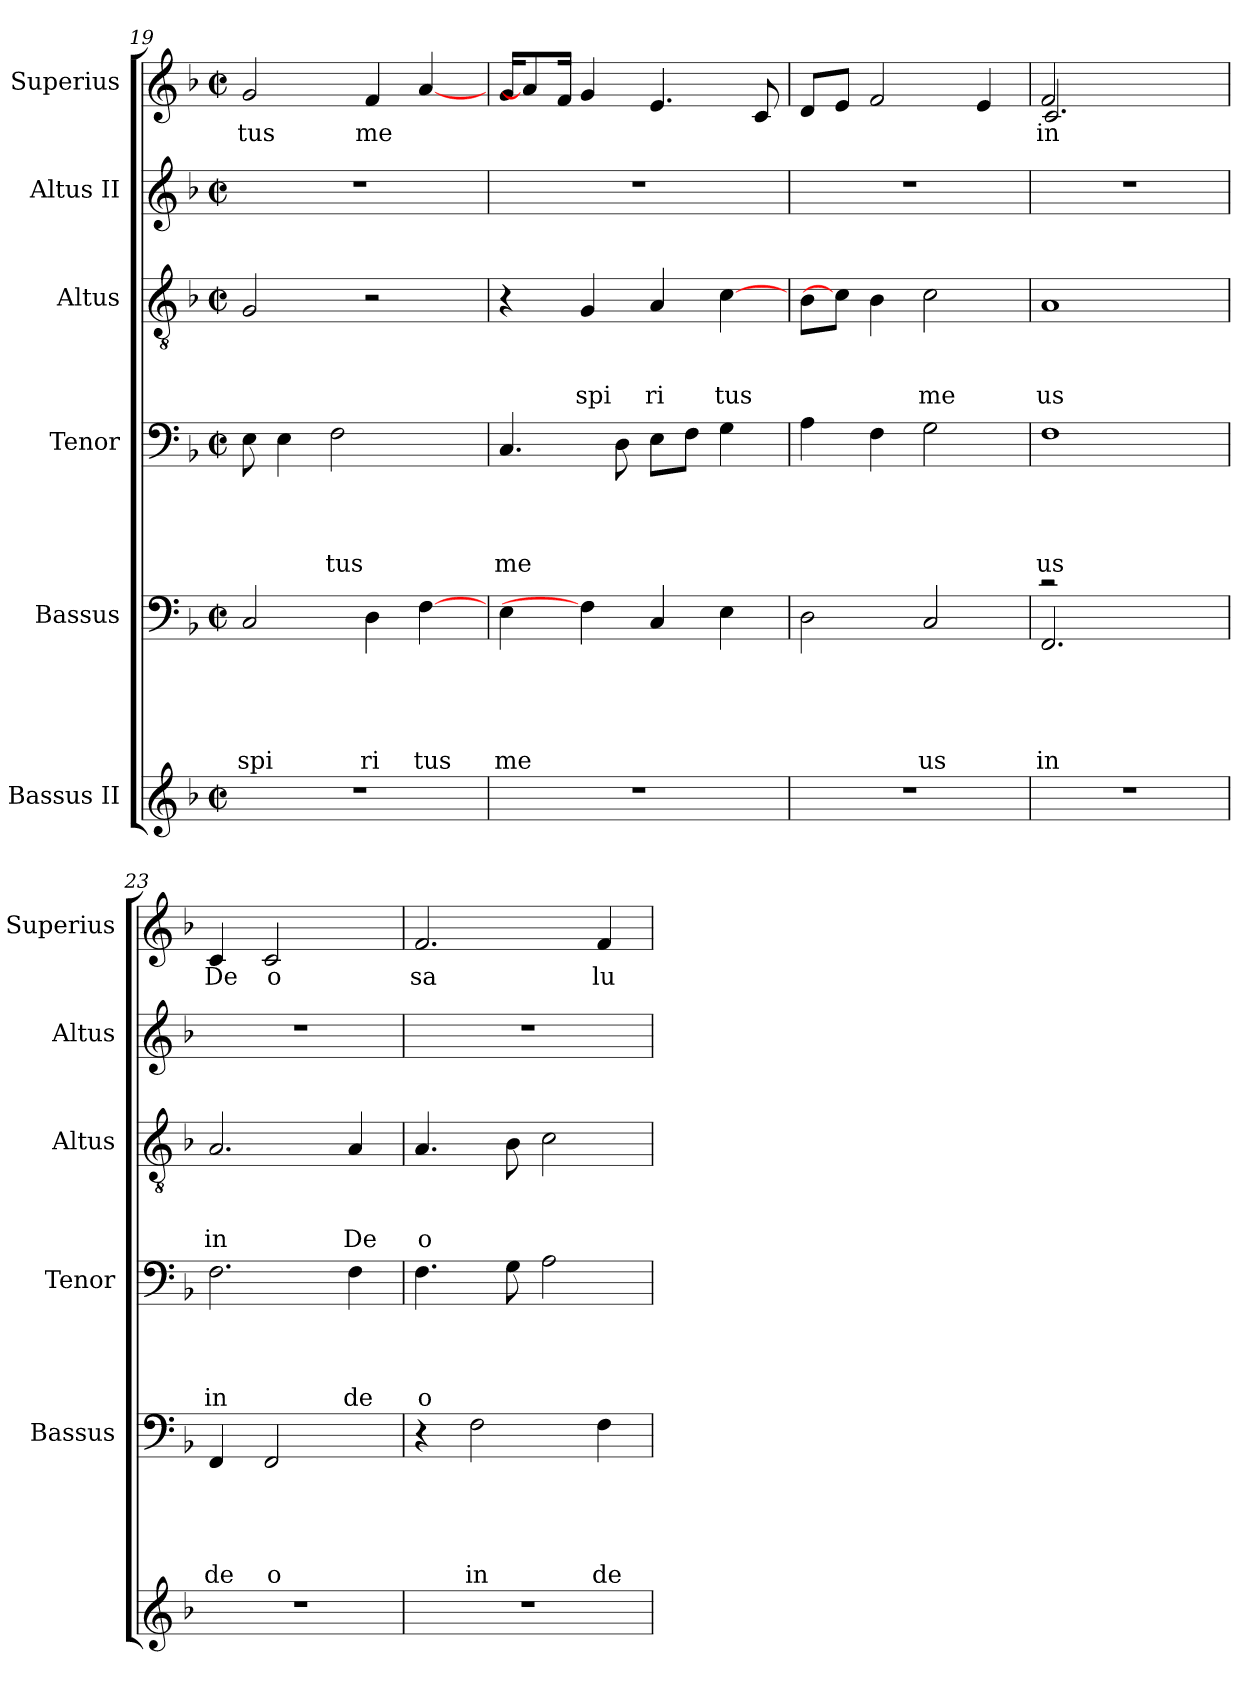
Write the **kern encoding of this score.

**kern	**kern	**text	**text	**text	**text	**text	**kern	**text	**text	**text	**text	**kern	**text	**text	**text	**kern	**kern	**text
*part6	*part5	*part5	*part5	*part5	*part5	*part5	*part4	*part4	*part4	*part4	*part4	*part3	*part3	*part3	*part3	*part2	*part1	*part1
*staff6	*staff5	*staff5	*staff5	*staff5	*staff5	*staff5	*staff4	*staff4	*staff4	*staff4	*staff4	*staff3	*staff3	*staff3	*staff3	*staff2	*staff1	*staff1
*I"Bassus II	*I"Bassus	*	*	*	*	*	*I"Tenor	*	*	*	*	*I"Altus	*	*	*	*I"Altus II	*I"Superius	*
*	*I'Bassus	*	*	*	*	*	*I'Tenor	*	*	*	*	*I'Altus	*	*	*	*I'Altus	*I'Superius	*
*clefG2	*clefF4	*	*	*	*	*	*clefF4	*	*	*	*	*clefGv2	*	*	*	*clefG2	*clefG2	*
*k[b-]	*k[b-]	*	*	*	*	*	*k[b-]	*	*	*	*	*k[b-]	*	*	*	*k[b-]	*k[b-]	*
*F:	*F:	*	*	*	*	*	*F:	*	*	*	*	*F:	*	*	*	*F:	*F:	*
*M2/2	*M2/2	*	*	*	*	*	*M2/2	*	*	*	*	*M2/2	*	*	*	*M2/2	*M2/2	*
*met(c|)	*met(c|)	*	*	*	*	*	*met(c|)	*	*	*	*	*met(c|)	*	*	*	*met(c|)	*met(c|)	*
=19	=19	=19	=19	=19	=19	=19	=19	=19	=19	=19	=19	=19	=19	=19	=19	=19	=19	=19
!	!	!	!	!	!	!LO:LY:b	!	!	!	!	!	!	!	!	!	!	!	!LO:LY:b
1r	2C/	.	.	.	.	spi	8E\	.	.	.	.	2G/	.	.	.	1r	2g/	tus
.	.	.	.	.	.	.	4E\	.	.	.	.	.	.	.	.	.	.	.
!	!	!	!	!	!	!	!	!	!	!	!LO:LY:b	!	!	!	!	!	!	!
.	.	.	.	.	.	.	2F\	.	.	.	tus	.	.	.	.	.	.	.
!	!	!	!	!	!	!LO:LY:b	!	!	!	!	!	!	!	!	!	!	!	!LO:LY:b
.	4D\	.	.	.	.	ri	.	.	.	.	.	2r	.	.	.	.	4f/	me
!	!	!	!	!	!	!LO:LY:b	!	!	!	!	!	!	!	!	!	!	!	!
.	[4F\	.	.	.	.	tus	.	.	.	.	.	.	.	.	.	.	[4a/	.
.	.	.	.	.	.	.	8ryy	.	.	.	.	.	.	.	.	.	.	.
=20	=20	=20	=20	=20	=20	=20	=20	=20	=20	=20	=20	=20	=20	=20	=20	=20	=20	=20
!	!	!	!	!	!	!LO:LY:b	!	!	!	!	!LO:LY:b	!	!	!	!	!	!	!
1r	4E\	.	.	.	.	me	4.C/	.	.	.	me	4r	.	.	.	1r	16g/LL	.
.	.	.	.	.	.	.	.	.	.	.	.	.	.	.	.	.	8a/]	.
.	.	.	.	.	.	.	.	.	.	.	.	.	.	.	.	.	16f/JJ	.
!	!	!	!	!	!	!	!	!	!	!	!	!	!	!	!LO:LY:b	!	!	!
.	4F\]	.	.	.	.	.	.	.	.	.	.	4G/	.	.	spi	.	4g/	.
.	.	.	.	.	.	.	8D\	.	.	.	.	.	.	.	.	.	.	.
!	!	!	!	!	!	!	!	!	!	!	!	!	!	!	!LO:LY:b	!	!	!
.	4C/	.	.	.	.	.	8E\L	.	.	.	.	4A/	.	.	ri	.	4.e/	.
.	.	.	.	.	.	.	8F\J	.	.	.	.	.	.	.	.	.	.	.
!	!	!	!	!	!	!	!	!	!	!	!	!	!	!	!LO:LY:b	!	!	!
.	4E\	.	.	.	.	.	4G\	.	.	.	.	[4c\	.	.	tus	.	.	.
.	.	.	.	.	.	.	.	.	.	.	.	.	.	.	.	.	8c/	.
=21	=21	=21	=21	=21	=21	=21	=21	=21	=21	=21	=21	=21	=21	=21	=21	=21	=21	=21
1r	2D\	.	.	.	.	.	4A\	.	.	.	.	8B-\L	.	.	.	1r	8d/L	.
.	.	.	.	.	.	.	.	.	.	.	.	8c\J]	.	.	.	.	8e/J	.
.	.	.	.	.	.	.	4F\	.	.	.	.	4B-\	.	.	.	.	2f/	.
!	!	!	!	!	!	!LO:LY:b	!	!	!	!	!	!	!	!	!LO:LY:b	!	!	!
.	2C/	.	.	.	.	us	2G\	.	.	.	.	2c\	.	.	me	.	.	.
.	.	.	.	.	.	.	.	.	.	.	.	.	.	.	.	.	4e/	.
!!LO:LB:g=z
=22	=22	=22	=22	=22	=22	=22	=22	=22	=22	=22	=22	=22	=22	=22	=22	=22	=22	=22
*	*^	*	*	*	*	*	*	*	*	*	*	*	*	*	*	*	*	*
!	!	!	!	!	!	!	!LO:LY:b	!	!	!	!	!LO:LY:b	!	!	!	!LO:LY:b	!	!	!LO:LY:b
*	*	*	*	*	*	*	*	*	*	*	*	*	*	*	*	*	*	*^	*
!	!	!	!	!	!	!	!	!	!	!	!	!	!	!	!	!	!	!	!	!LO:LY:b
1r	2rc	2.FF/	.	.	.	.	in	1F	.	.	.	us	1A	.	.	us	1r	2f/	2.c/	in
.	4ryy	.	.	.	.	.	.	.	.	.	.	.	.	.	.	.	.	4ryy	.	.
.	4ryy	4ryy	.	.	.	.	.	.	.	.	.	.	.	.	.	.	.	4ryy	4ryy	.
=23	=23	=23	=23	=23	=23	=23	=23	=23	=23	=23	=23	=23	=23	=23	=23	=23	=23	=23	=23	=23
!	!	!	!	!	!	!	!LO:LY:b	!	!	!	!	!LO:LY:b	!	!	!	!LO:LY:b	!	!	!	!LO:LY:b
*	*v	*v	*	*	*	*	*	*	*	*	*	*	*	*	*	*	*	*v	*v	*
1r	4FF/	.	.	.	.	de	2.F\	.	.	.	in	2.A/	.	.	in	1r	4c/	De
!	!	!	!	!	!	!LO:LY:b	!	!	!	!	!	!	!	!	!	!	!	!LO:LY:b
.	2FF/	.	.	.	.	o	.	.	.	.	.	.	.	.	.	.	2c/	o
!	!	!	!	!	!	!	!	!	!	!	!LO:LY:b	!	!	!	!LO:LY:b	!	!	!
.	4ryy	.	.	.	.	.	4F\	.	.	.	de	4A/	.	.	De	.	4ryy	.
=24	=24	=24	=24	=24	=24	=24	=24	=24	=24	=24	=24	=24	=24	=24	=24	=24	=24	=24
!	!	!	!	!	!	!	!	!	!	!	!LO:LY:b	!	!	!	!LO:LY:b	!	!	!LO:LY:b
1r	4r	.	.	.	.	.	4.F\	.	.	.	o	4.A/	.	.	o	1r	2.f/	sa
!	!	!	!	!	!	!LO:LY:b	!	!	!	!	!	!	!	!	!	!	!	!
.	2F\	.	.	.	.	in	.	.	.	.	.	.	.	.	.	.	.	.
.	.	.	.	.	.	.	8G\	.	.	.	.	8B-\	.	.	.	.	.	.
.	.	.	.	.	.	.	2A\	.	.	.	.	2c\	.	.	.	.	.	.
!	!	!	!	!	!	!LO:LY:b	!	!	!	!	!	!	!	!	!	!	!	!LO:LY:b
.	4F\	.	.	.	.	de	.	.	.	.	.	.	.	.	.	.	4f/	lu
=	=	=	=	=	=	=	=	=	=	=	=	=	=	=	=	=	=	=
*-	*-	*-	*-	*-	*-	*-	*-	*-	*-	*-	*-	*-	*-	*-	*-	*-	*-	*-
